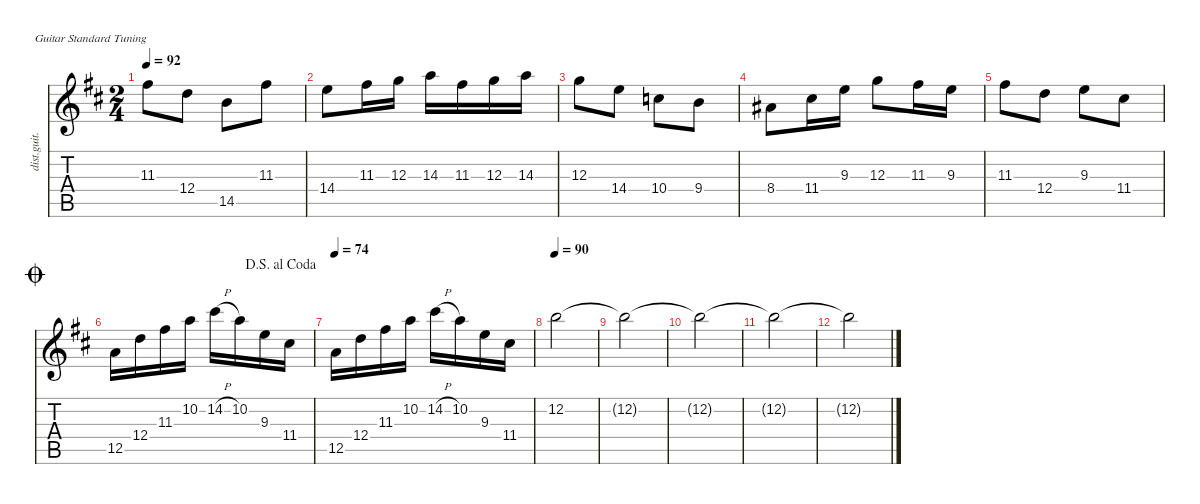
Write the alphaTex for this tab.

\defaultSystemsLayout 4
\hideDynamics
\bracketExtendMode nobrackets
\otherSystemsTrackNameOrientation horizontal
\track ("Jason Beecker Lead 2" "dist.guit.") {instrument distortionguitar}
\staff {score tabs}
\tuning (E4 B3 G3 D3 A2 E2)
\ts (2 4)
\tempo 92
\clef g2
\ks d
11.3{acc #}.8{dy mf beam Down} 12.4{acc forcenatural}.8{beam Down} 14.5{acc forcenatural}.8{beam Down} 11.3{acc #}.8{beam Down} |
14.4{acc forcenatural}.8{beam Down} 11.3{acc #}.16{beam Down} 12.3{acc forcenatural}.16{beam Down} 14.3{acc forcenatural}.16{beam Down} 11.3{acc #}.16{beam Down} 12.3{acc forcenatural}.16{beam Down} 14.3{acc forcenatural}.16{beam Down} |
12.3{acc forcenatural}.8{beam Down} 14.4{acc forcenatural}.8{beam Down} 10.4{acc forcenatural}.8{beam Down} 9.4{acc forcenatural}.8{beam Down} |
8.4{acc #}.8{beam Down} 11.4{acc #}.16{beam Down} 9.3{acc forcenatural}.16{beam Down} 12.3{acc forcenatural}.8{beam Down} 11.3{acc #}.16{beam Down} 9.3{acc forcenatural}.16{beam Down} |
11.3{acc #}.8{beam Down} 12.4{acc forcenatural}.8{beam Down} 9.3{acc forcenatural}.8{beam Down} 11.4{acc #}.8{beam Down} |
\jump coda
\jump dalsegnoalcoda
12.5{acc forcenatural}.16{beam Down} 12.4{acc forcenatural}.16{beam Down} 11.3{acc #}.16{beam Down} 10.2{acc forcenatural}.16{beam Down} 14.2{h acc #}.16{beam Down} 10.2{acc forcenatural}.16{beam Down} 9.3{acc forcenatural}.16{beam Down} 11.4{acc #}.16{beam Down} |
\tempo 74
12.5{acc forcenatural}.16{beam Down} 12.4{acc forcenatural}.16{beam Down} 11.3{acc #}.16{beam Down} 10.2{acc forcenatural}.16{beam Down} 14.2{h acc #}.16{beam Down} 10.2{acc forcenatural}.16{beam Down} 9.3{acc forcenatural}.16{beam Down} 11.4{acc #}.16{beam Down} |
\tempo 90
12.2{acc forcenatural}.2{beam Down} |
12.2{t acc forcenatural}.2{beam Down} |
12.2{t acc forcenatural}.2{beam Down} |
12.2{t acc forcenatural}.2{beam Down} |
12.2{t acc forcenatural}.2{beam Down}
